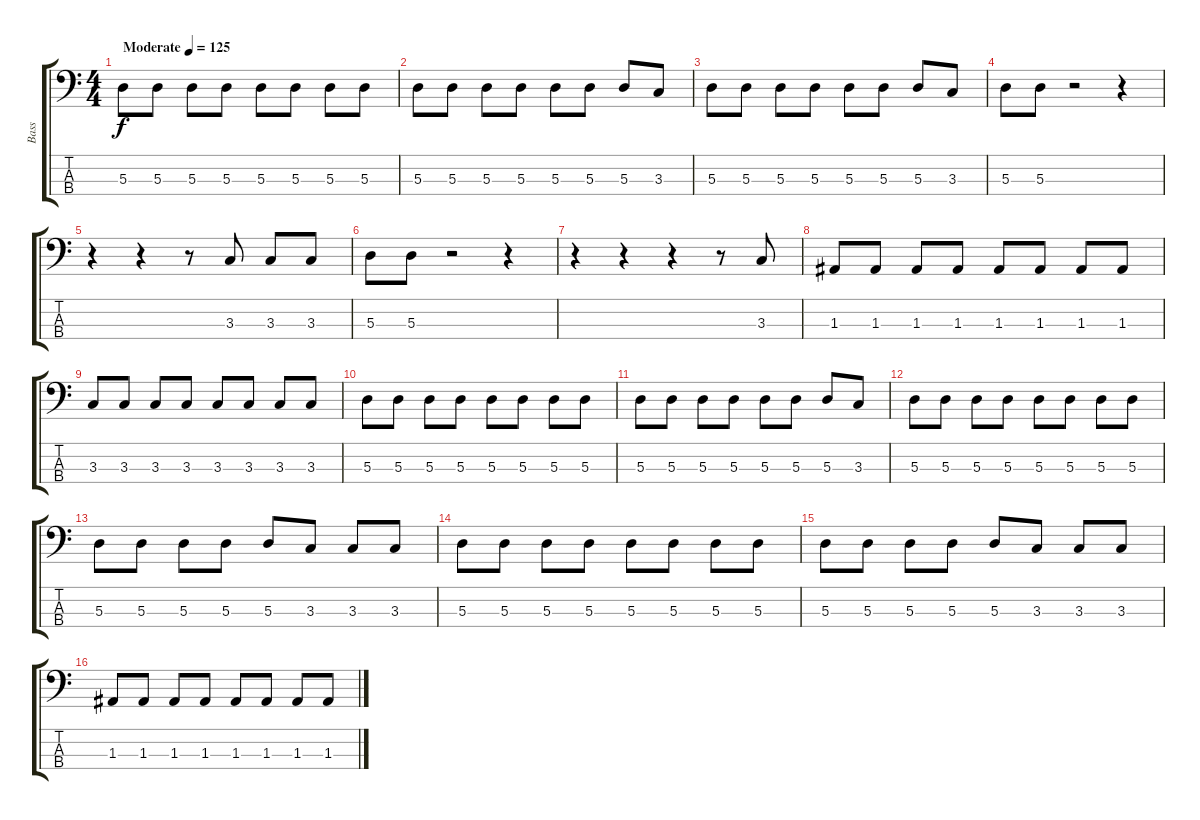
\track ("Bass" "Bass") {instrument electricbassfinger}
\staff {score tabs}
\tuning (G2 D2 A1 E1) {hide}
\ts (4 4)
\tempo (125 "Moderate")
\clef f4
\ks c
5.3.8{dy f instrument electricbassfinger} 5.3.8 5.3.8 5.3.8 5.3.8 5.3.8 5.3.8 5.3.8 |
5.3.8 5.3.8 5.3.8 5.3.8 5.3.8 5.3.8 5.3.8 3.3.8 |
5.3.8 5.3.8 5.3.8 5.3.8 5.3.8 5.3.8 5.3.8 3.3.8 |
5.3.8 5.3.8 r.2 r.4 |
r.4 r.4 r.8 3.3.8 3.3.8 3.3.8 |
5.3.8 5.3.8 r.2 r.4 |
r.4 r.4 r.4 r.8 3.3.8 |
1.3.8 1.3.8 1.3.8 1.3.8 1.3.8 1.3.8 1.3.8 1.3.8 |
3.3.8 3.3.8 3.3.8 3.3.8 3.3.8 3.3.8 3.3.8 3.3.8 |
5.3.8 5.3.8 5.3.8 5.3.8 5.3.8 5.3.8 5.3.8 5.3.8 |
5.3.8 5.3.8 5.3.8 5.3.8 5.3.8 5.3.8 5.3.8 3.3.8 |
5.3.8 5.3.8 5.3.8 5.3.8 5.3.8 5.3.8 5.3.8 5.3.8 |
5.3.8 5.3.8 5.3.8 5.3.8 5.3.8 3.3.8 3.3.8 3.3.8 |
5.3.8 5.3.8 5.3.8 5.3.8 5.3.8 5.3.8 5.3.8 5.3.8 |
5.3.8 5.3.8 5.3.8 5.3.8 5.3.8 3.3.8 3.3.8 3.3.8 |
1.3.8 1.3.8 1.3.8 1.3.8 1.3.8 1.3.8 1.3.8 1.3.8
